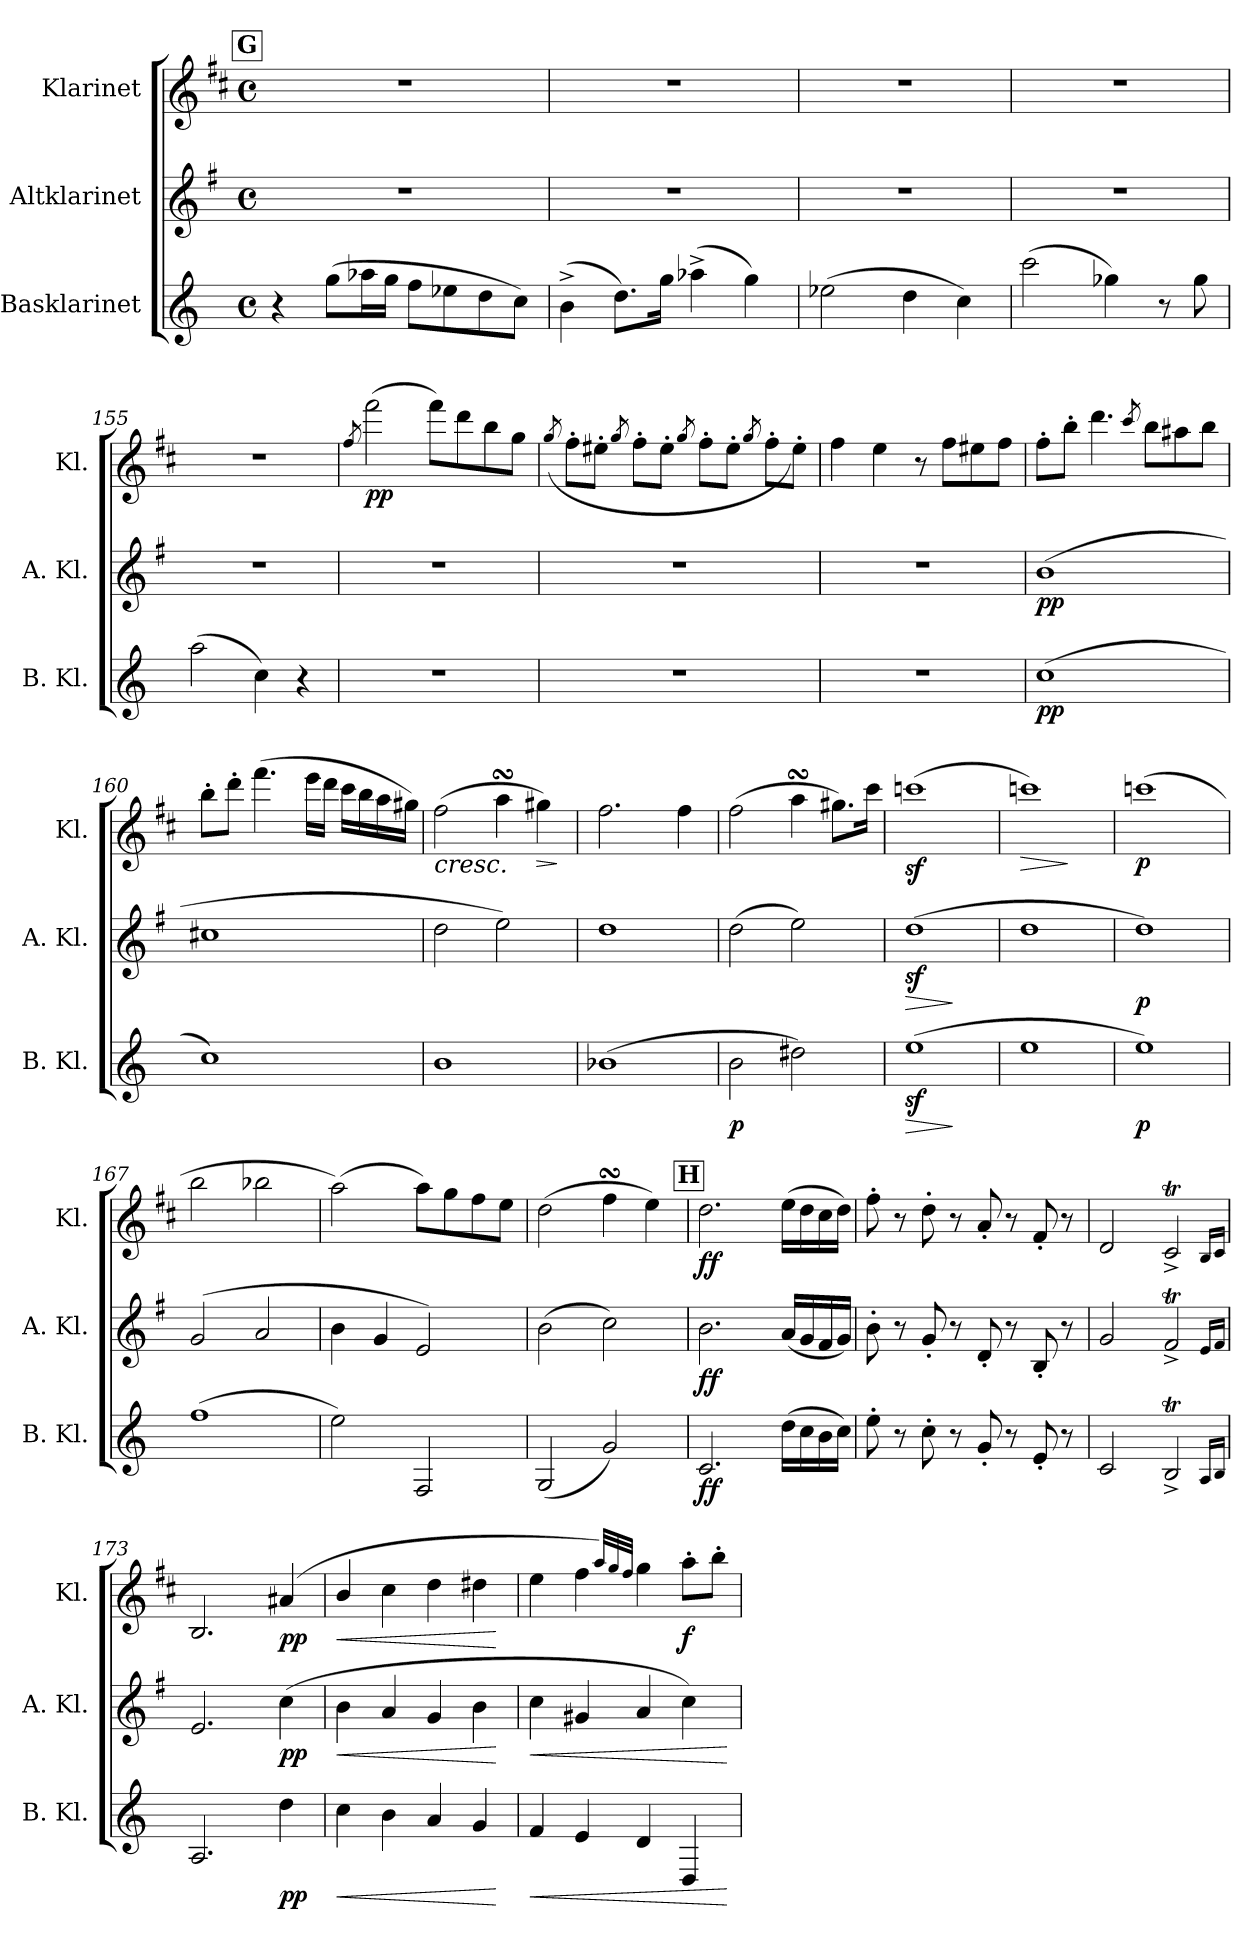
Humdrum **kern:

**kern	**dynam	**kern	**dynam	**kern	**dynam
*part3	*part3	*part2	*part2	*part1	*part1
*staff3	*staff3	*staff2	*staff2	*staff1	*staff1
*I"Basklarinet	*	*I"Altklarinet	*	*I"Klarinet	*
*I'B. Kl.	*	*I'A. Kl.	*	*I'Kl.	*
*clefG2	*	*clefG2	*	*clefG2	*
*ITrd7c12	*	*ITrd4c7	*	*ITrd1c2	*
*k[]	*	*k[]	*	*k[]	*
*M4/4	*	*M4/4	*	*M4/4	*
*met(c)	*	*met(c)	*	*met(c)	*
!!LO:REH:place=s1:a:B:fs=14:t=G
=151	=151	=151	=151	=151	=151
4r	.	1r	.	1r	.
(>8g\L	.	.	.	.	.
16a-X\L	.	.	.	.	.
16g\JJ	.	.	.	.	.
8f\L	.	.	.	.	.
8e-X\	.	.	.	.	.
8d\	.	.	.	.	.
8c\J)	.	.	.	.	.
=152	=152	=152	=152	=152	=152
(>4B^\	.	1r	.	1r	.
8.d\L)	.	.	.	.	.
16g\Jk	.	.	.	.	.
(>4a-X^\	.	.	.	.	.
4g\)	.	.	.	.	.
=153	=153	=153	=153	=153	=153
(>2e-X\	.	1r	.	1r	.
4d\	.	.	.	.	.
4c\)	.	.	.	.	.
!!LO:LB:g=z
=154	=154	=154	=154	=154	=154
(>2cc\	.	1r	.	1r	.
4g-X\)	.	.	.	.	.
8r	.	.	.	.	.
8g-\	.	.	.	.	.
=155	=155	=155	=155	=155	=155
(>2a\	.	1r	.	1r	.
4c\)	.	.	.	.	.
4r	.	.	.	.	.
=156	=156	=156	=156	=156	=156
.	.	.	.	8qee/	.
!	!	!	!	!	!LO:DY:b
1r	.	1r	.	(>2eee\	pp
.	.	.	.	8eee\L)	.
.	.	.	.	8ccc\	.
.	.	.	.	8aa\	.
.	.	.	.	8ff\J	.
=157	=157	=157	=157	=157	=157
.	.	.	.	(<8qff/	.
1r	.	1r	.	8ee'\L	.
.	.	.	.	8dd#X'\J	.
.	.	.	.	8qff/	.
.	.	.	.	8ee'\L	.
.	.	.	.	8dd#'\J	.
.	.	.	.	8qff/	.
.	.	.	.	8ee'\L	.
.	.	.	.	8dd#'\J	.
.	.	.	.	8qff/	.
.	.	.	.	8ee'\L	.
.	.	.	.	8dd#'\J)	.
=158	=158	=158	=158	=158	=158
1r	.	1r	.	4ee\	.
.	.	.	.	4dd\	.
.	.	.	.	8r	.
.	.	.	.	8ee\L	.
.	.	.	.	8dd#X\	.
.	.	.	.	8ee\J	.
!!LO:LB:g=z
=159	=159	=159	=159	=159	=159
!	!LO:DY:b	!	!LO:DY:b	!	!
(>1c	pp	(>1e	pp	8ee'\L	.
.	.	.	.	8aa'\J	.
.	.	.	.	4.ccc\	.
.	.	.	.	8qbb/	.
.	.	.	.	8aa\L	.
.	.	.	.	8gg#X\	.
.	.	.	.	8aa\J	.
=160	=160	=160	=160	=160	=160
1c)	.	1f#X	.	8aa'\L	.
.	.	.	.	8ccc'\J	.
.	.	.	.	(>4.eee\	.
.	.	.	.	16ddd\LL	.
.	.	.	.	16ccc\JJ	.
.	.	.	.	16bb\LL	.
.	.	.	.	16aa\	.
.	.	.	.	16gg\	.
.	.	.	.	16ff#X\JJ)	.
=161	=161	=161	=161	=161	=161
!	!	!	!	!	!LO:HP:b
1B	.	2g\	.	(>2ee\	<
.	.	2a\)	.	4ggsSSS\	.
!	!	!	!	!	!LO:HP:b
.	.	.	.	4ff#X\)	>
.	.	.	.	.	[ ]
=162	=162	=162	=162	=162	=162
!	!LO:DY:b	!	!LO:DY:b	!	!LO:DY:b
(>1B-X	other-dynamics	1g	other-dynamics	2.ee\	other-dynamics
.	.	.	.	4ee\	.
!!LO:PB:g=z
=163	=163	=163	=163	=163	=163
!	!LO:DY:b	!	!	!	!
2B\	p	(>2g\	.	(>2ee\	.
2d#X\)	.	2a\)	.	4ggsSSS\	.
.	.	.	.	8.ff#X\L)	.
.	.	.	.	16bb\Jk	.
=164	=164	=164	=164	=164	=164
!	!LO:HP:b	!	!LO:HP:b	!	!
(>1ez<	>	(>1gz<	>	(>1bb-Xz<	.
.	]	.	]	.	.
=165	=165	=165	=165	=165	=165
!	!	!	!	!	!LO:HP:b
1e	.	1g	.	1bb-X)	>
.	.	.	.	.	]
=166	=166	=166	=166	=166	=166
!	!LO:DY:b	!	!LO:DY:b	!	!LO:DY:b
1e)	p	1g)	p	(>1bb-X	p
=167	=167	=167	=167	=167	=167
(>1f	.	(>2c/	.	2aa\	.
.	.	2d/	.	2aa-X\	.
=168	=168	=168	=168	=168	=168
2e\)	.	4e\	.	(>2gg\)	.
.	.	4c/	.	.	.
2FF/	.	2A/)	.	8gg\L)	.
.	.	.	.	8ff\	.
.	.	.	.	8ee\	.
.	.	.	.	8dd\J	.
=169	=169	=169	=169	=169	=169
(<2GG/	.	(>2e\	.	(>2cc\	.
2G/)	.	2f\)	.	4eesSsS\	.
.	.	.	.	4dd\)	.
!!LO:REH:place=s1:a:B:fs=14:t=H
=170	=170	=170	=170	=170	=170
!	!LO:DY:b	!	!LO:DY:b	!	!LO:DY:b
2.C/	ff	2.e\	ff	2.cc\	ff
(>16d\LL	.	(<16d/LL	.	(>16dd\LL	.
16c\	.	16c/	.	16cc\	.
16B\	.	16B/	.	16b\	.
16c\JJ)	.	16c/JJ)	.	16cc\JJ)	.
!!LO:LB:g=z
=171	=171	=171	=171	=171	=171
8e'\	.	8e'\	.	8ee'\	.
8r	.	8r	.	8r	.
8c'\	.	8c'/	.	8cc'\	.
8r	.	8r	.	8r	.
8G'/	.	8G'/	.	8g'/	.
8r	.	8r	.	8r	.
8E'/	.	8E'/	.	8e'/	.
8r	.	8r	.	8r	.
=172	=172	=172	=172	=172	=172
2C/	.	2c/	.	2c/	.
2BBt^/	.	2Bt^/	.	2Bt^/	.
16qAA/LL	.	16qA/LL	.	16qA/LL	.
16qBB/JJ	.	16qB/JJ	.	16qB/JJ	.
=173	=173	=173	=173	=173	=173
2.AA/	.	2.A/	.	2.A/	.
!	!LO:DY:b	!	!LO:DY:b	!	!LO:DY:b
4d\	pp	(>4f\	pp	(>4g#X/	pp
=174	=174	=174	=174	=174	=174
!	!LO:HP:b	!	!LO:HP:b	!	!LO:HP:b
4c\	<	4e\	<	4a/	<
4B\	.	4d/	.	4b\	.
4A/	.	4c/	.	4cc\	.
4G/	.	4e\	.	4cc#X\	.
.	[	.	[	.	[
=175	=175	=175	=175	=175	=175
!	!LO:HP:b	!	!LO:HP:b	!	!
4F/	<	4f\	<	4dd\	.
4E/	.	4c#X/	.	4ee\	.
.	.	.	.	32qgg/LLL)	.
.	.	.	.	32qff/	.
.	.	.	.	32qee/JJJ	.
4D/	.	4d/	.	4ff\	.
!	!	!	!	!	!LO:DY:b
4DD/	.	4f\)	.	8gg'\L	f
.	.	.	.	8aa'\J	.
.	[	.	[	.	.
=	=	=	=	=	=
*-	*-	*-	*-	*-	*-
